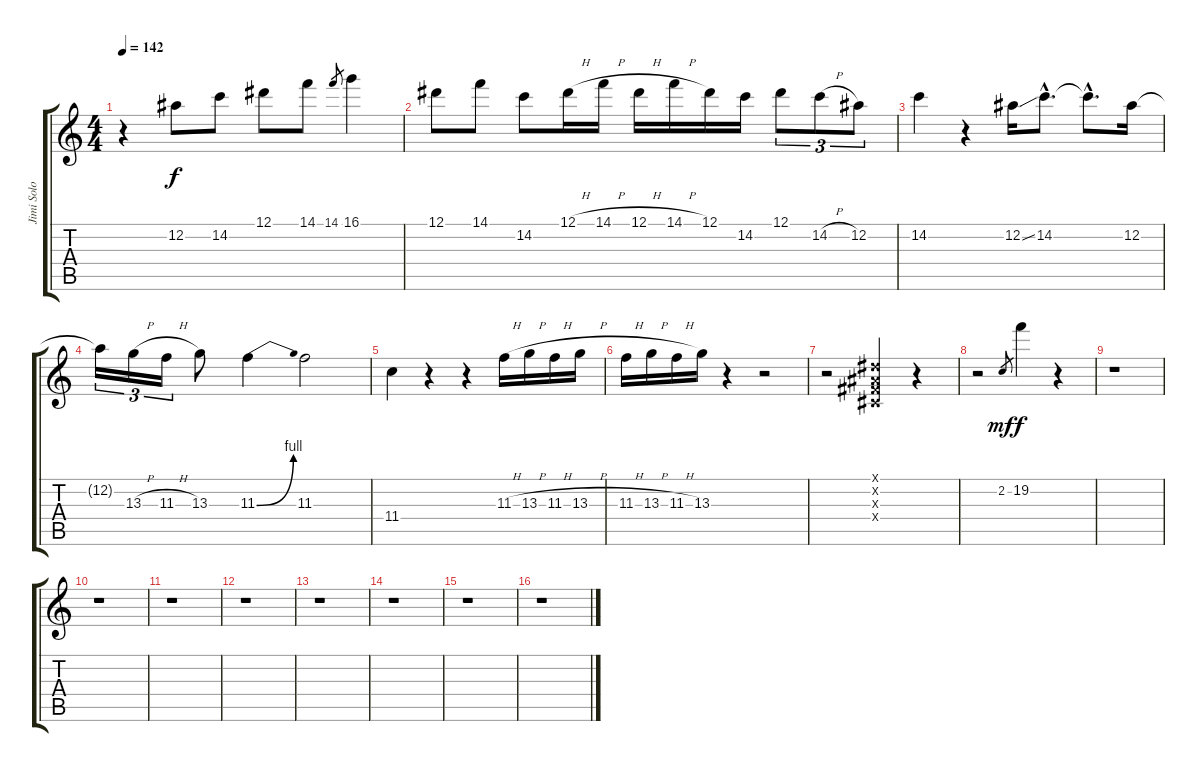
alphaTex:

\track ("Jimi Solo" "Jimi Solo") {instrument electricguitarjazz}
\staff {score tabs}
\tuning (Eb4 Bb3 Gb3 Db3 Ab2 Eb2) {hide}
\ts (4 4)
\tempo 142
\clef g2
\ks c
r.4{dy f} 12.2.8 14.2.8 12.1.8 14.1.8 14.1.8{gr} 16.1.4 |
12.1.8 14.1.8 14.2.8 12.1{h}.16 14.1{h}.16 12.1{h}.16 14.1{h}.16 12.1.16 14.2.16 12.1.8{tu (3 2)} 14.2{h}.8{tu (3 2)} 12.2.8{tu (3 2)} |
14.2.4 r.4 12.2{ss}.16 14.2{hac}.8{d} 14.2{hac t}.8{d} 12.2.16 |
12.2{t}.16{tu (3 2)} 13.3{h}.16{tu (3 2)} 11.3{h}.16{tu (3 2)} 13.3.8 11.3{be (bend 0 0 60 4)}.4 11.3.2 |
11.4.4 r.4 r.4 11.3{h}.16 13.3{h}.16 11.3{h}.16 13.3{h}.16 |
11.3{h}.16 13.3{h}.16 11.3{h}.16 13.3.16 r.4 r.2 |
r.2 (0.1{x} 0.2{x} 0.3{x} 0.4{x}).4 r.4 |
r.2 2.2.8{gr dy mf} 19.2.4{dy f} r.4 |
r.1 |
r.1 |
r.1 |
r.1 |
r.1 |
r.1 |
r.1 |
r.1
